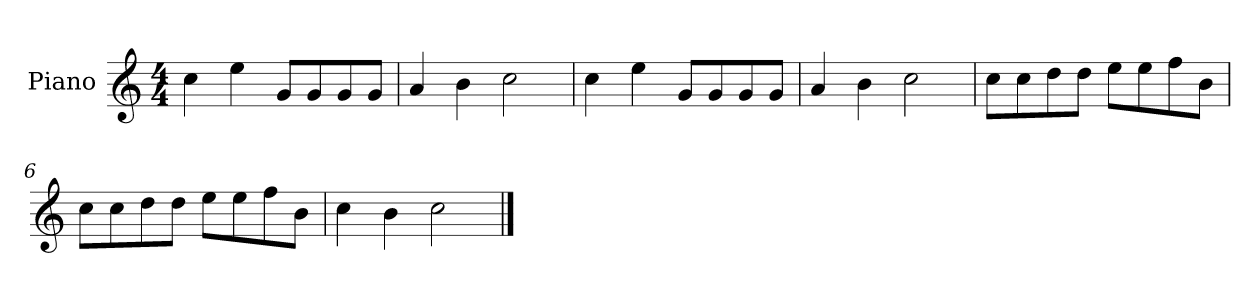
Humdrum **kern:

**kern
*part1
*staff1
*I"Piano
*I'P-no
*clefG2
*k[]
*M4/4
*MM90
=1
4cc\
4ee\
8g/L
8g/
8g/
8g/J
=2
4a/
4b\
2cc\
=3
4cc\
4ee\
8g/L
8g/
8g/
8g/J
=4
4a/
4b\
2cc\
=5
8cc\L
8cc\
8dd\
8dd\J
8ee\L
8ee\
8ff\
8b\J
=6
8cc\L
8cc\
8dd\
8dd\J
8ee\L
8ee\
8ff\
8b\J
=7
4cc\
4b\
2cc\
==
*-
